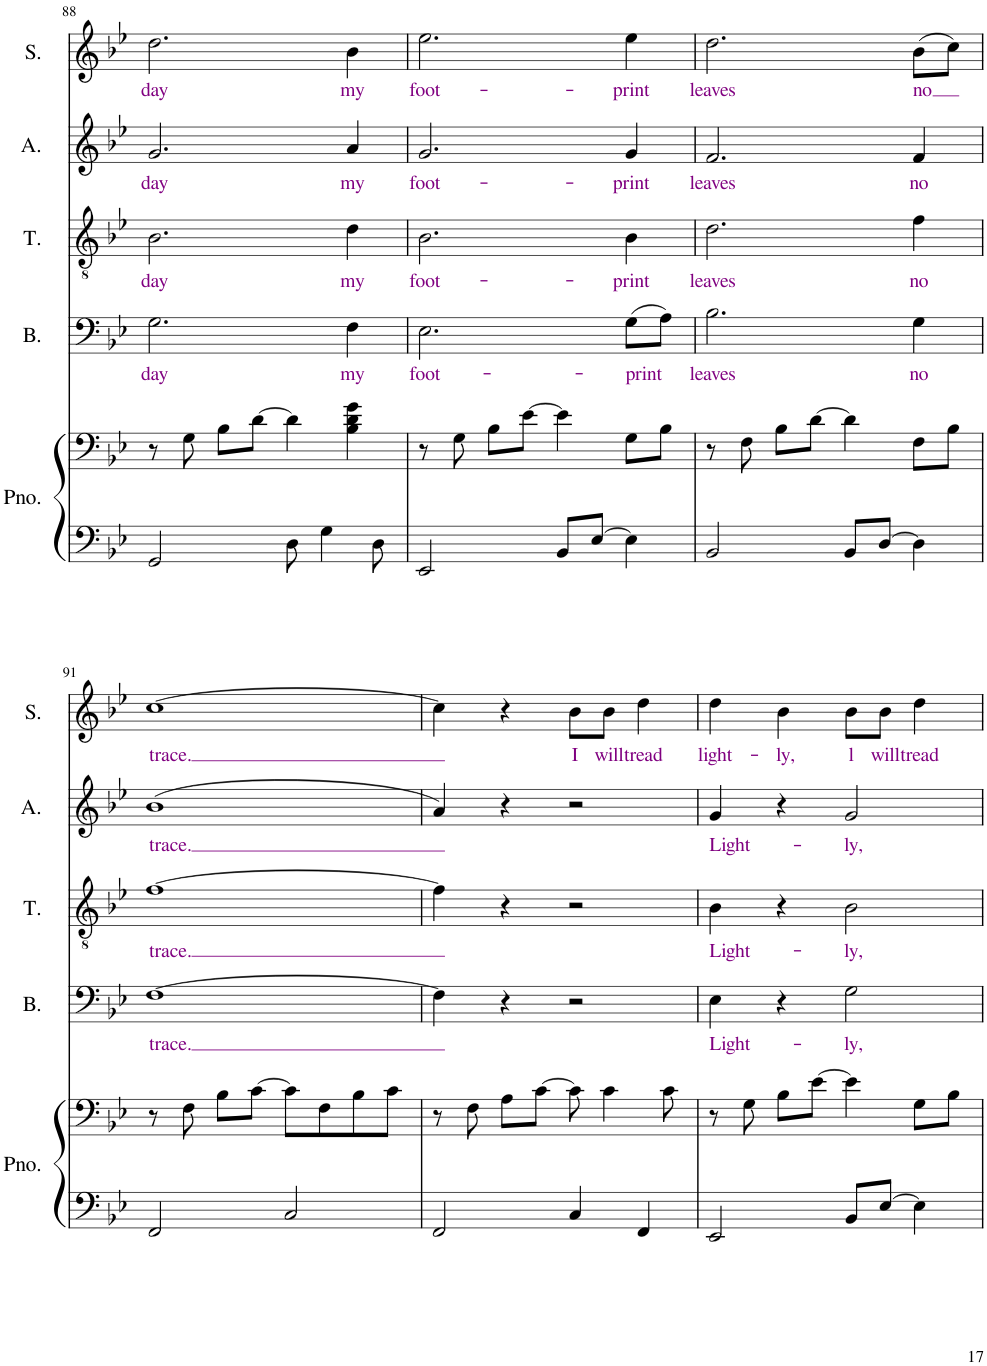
**kern	**kern	**kern	**text	**kern	**text	**kern	**text	**kern	**text
*part5	*part5	*part4	*part4	*part3	*part3	*part2	*part2	*part1	*part1
*staff6	*staff5	*staff4	*staff4	*staff3	*staff3	*staff2	*staff2	*staff1	*staff1
*I"Piano	*	*I"Bass	*	*I"Tenor	*	*I"Alto	*	*I"Soprano	*
*I'Pno.	*	*I'B.	*	*I'T.	*	*I'A.	*	*I'S.	*
!!LO:PB:g=z
*clefF4	*clefF4	*clefF4	*	*clefGv2	*	*clefG2	*	*clefG2	*
*k[b-e-]	*k[b-e-]	*k[b-e-]	*	*k[b-e-]	*	*k[b-e-]	*	*k[b-e-]	*
*M2/2	*M2/2	*M2/2	*	*M2/2	*	*M2/2	*	*M2/2	*
=88	=88	=88	=88	=88	=88	=88	=88	=88	=88
!	!	!	!LO:LY:b:color=#800080	!	!LO:LY:b:color=#800080	!	!LO:LY:b:color=#800080	!	!LO:LY:b:color=#800080
2GG/	8r	2.G\	day	2.B-\	day	2.g/	day	2.dd\	day
.	8G\	.	.	.	.	.	.	.	.
.	8B-\L	.	.	.	.	.	.	.	.
.	[8d\J	.	.	.	.	.	.	.	.
8D\	4d\]	.	.	.	.	.	.	.	.
4G\	.	.	.	.	.	.	.	.	.
!	!	!	!LO:LY:b:color=#800080	!	!LO:LY:b:color=#800080	!	!LO:LY:b:color=#800080	!	!LO:LY:b:color=#800080
.	4B-\ 4d\ 4g\	4F\	my	4d\	my	4a/	my	4b-\	my
8D\	.	.	.	.	.	.	.	.	.
=89	=89	=89	=89	=89	=89	=89	=89	=89	=89
!	!	!	!LO:LY:b:color=#800080	!	!LO:LY:b:color=#800080	!	!LO:LY:b:color=#800080	!	!LO:LY:b:color=#800080
2EE-/	8r	2.E-\	foot-	2.B-\	foot-	2.g/	foot-	2.ee-\	foot-
.	8G\	.	.	.	.	.	.	.	.
.	8B-\L	.	.	.	.	.	.	.	.
.	[8e-\J	.	.	.	.	.	.	.	.
8BB-/L	4e-\]	.	.	.	.	.	.	.	.
[8E-/J	.	.	.	.	.	.	.	.	.
!	!	!	!LO:LY:b:color=#800080	!	!LO:LY:b:color=#800080	!	!LO:LY:b:color=#800080	!	!LO:LY:b:color=#800080
4E-\]	8G\L	(8G\L	-print	4B-\	-print	4g/	-print	4ee-\	-print
.	8B-\J	8A\J)	.	.	.	.	.	.	.
=90	=90	=90	=90	=90	=90	=90	=90	=90	=90
!	!	!	!LO:LY:b:color=#800080	!	!LO:LY:b:color=#800080	!	!LO:LY:b:color=#800080	!	!LO:LY:b:color=#800080
2BB-/	8r	2.B-\	leaves	2.d\	leaves	2.f/	leaves	2.dd\	leaves
.	8F\	.	.	.	.	.	.	.	.
.	8B-\L	.	.	.	.	.	.	.	.
.	[8d\J	.	.	.	.	.	.	.	.
8BB-/L	4d\]	.	.	.	.	.	.	.	.
[8D/J	.	.	.	.	.	.	.	.	.
!	!	!	!LO:LY:b:color=#800080	!	!LO:LY:b:color=#800080	!	!LO:LY:b:color=#800080	!	!LO:LY:b:color=#800080
4D\]	8F\L	4G\	no	4f\	no	4f/	no	(8b-\L	no
.	8B-\J	.	.	.	.	.	.	8cc\J)	.
!!LO:LB:g=z
=91	=91	=91	=91	=91	=91	=91	=91	=91	=91
!	!	!	!LO:LY:b:color=#800080	!	!LO:LY:b:color=#800080	!	!LO:LY:b:color=#800080	!	!LO:LY:b:color=#800080
2FF/	8r	[1F	-trace.	[1f	-trace.	(1b-	-trace.	[1cc	-trace.
.	8F\	.	.	.	.	.	.	.	.
.	8B-\L	.	.	.	.	.	.	.	.
.	[8c\J	.	.	.	.	.	.	.	.
2C/	8c\L]	.	.	.	.	.	.	.	.
.	8F\	.	.	.	.	.	.	.	.
.	8B-\	.	.	.	.	.	.	.	.
.	8c\J	.	.	.	.	.	.	.	.
=92	=92	=92	=92	=92	=92	=92	=92	=92	=92
2FF/	8r	4F\]	.	4f\]	.	4a/)	.	4cc\]	.
.	8F\	.	.	.	.	.	.	.	.
.	8A\L	4r	.	4r	.	4r	.	4r	.
.	[8c\J	.	.	.	.	.	.	.	.
!	!	!	!	!	!	!	!	!	!LO:LY:b:color=#800080
4C/	8c\]	2r	.	2r	.	2r	.	8b-\L	I
!	!	!	!	!	!	!	!	!	!LO:LY:b:color=#800080
.	4c\	.	.	.	.	.	.	8b-\J	will
!	!	!	!	!	!	!	!	!	!LO:LY:b:color=#800080
4FF/	.	.	.	.	.	.	.	4dd\	tread
.	8c\	.	.	.	.	.	.	.	.
=93	=93	=93	=93	=93	=93	=93	=93	=93	=93
!	!	!	!LO:LY:b:color=#800080	!	!LO:LY:b:color=#800080	!	!LO:LY:b:color=#800080	!	!LO:LY:b:color=#800080
2EE-/	8r	4E-\	Light-	4B-\	Light-	4g/	Light-	4dd\	light-
.	8G\	.	.	.	.	.	.	.	.
!	!	!	!	!	!	!	!	!	!LO:LY:b:color=#800080
.	8B-\L	4r	.	4r	.	4r	.	4b-\	-ly,
.	[8e-\J	.	.	.	.	.	.	.	.
!	!	!	!LO:LY:b:color=#800080	!	!LO:LY:b:color=#800080	!	!LO:LY:b:color=#800080	!	!LO:LY:b:color=#800080
8BB-/L	4e-\]	2G\	-ly,	2B-\	-ly,	2g/	-ly,	8b-\L	l
!	!	!	!	!	!	!	!	!	!LO:LY:b:color=#800080
[8E-/J	.	.	.	.	.	.	.	8b-\J	will
!	!	!	!	!	!	!	!	!	!LO:LY:b:color=#800080
4E-\]	8G\L	.	.	.	.	.	.	4dd\	tread
.	8B-\J	.	.	.	.	.	.	.	.
=	=	=	=	=	=	=	=	=	=
*-	*-	*-	*-	*-	*-	*-	*-	*-	*-
